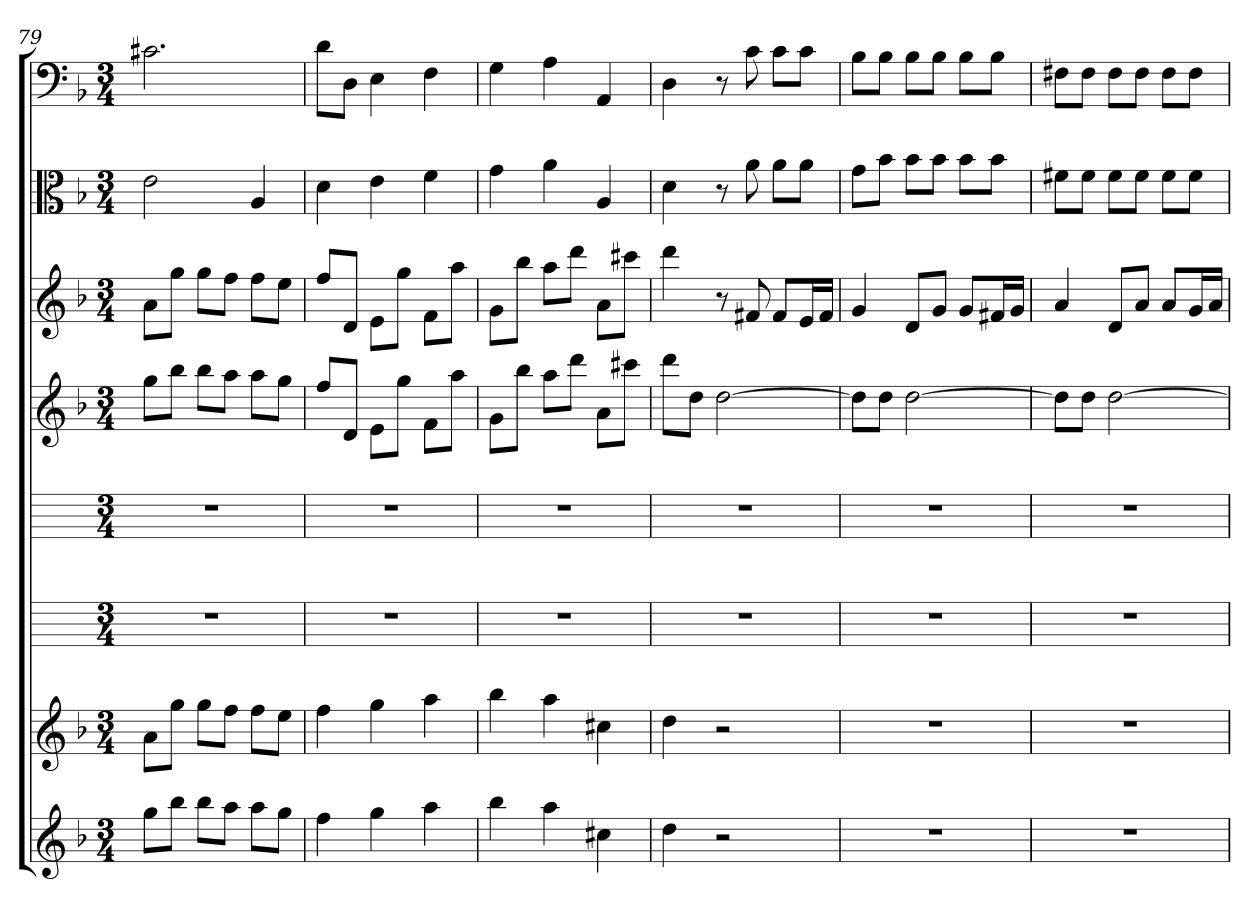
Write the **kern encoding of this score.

**kern	**kern	**kern	**kern	**kern	**kern	**kern	**kern
*part8	*part7	*part6	*part5	*part4	*part3	*part2	*part1
*staff8	*staff7	*staff6	*staff5	*staff4	*staff3	*staff2	*staff1
*	*	*	*	*	*	*clefC3	*clefF4
*k[b-]	*k[b-]	*k[]	*k[]	*k[b-]	*k[b-]	*k[b-]	*k[b-]
*F:	*F:	*	*	*F:	*F:	*F:	*F:
*M3/4	*M3/4	*M3/4	*M3/4	*M3/4	*M3/4	*M3/4	*M3/4
=79	=79	=79	=79	=79	=79	=79	=79
8ggL	8aL	2.r	2.r	8ggL	8aL	2e	2.c#X
8bb-J	8ggJ	.	.	8bb-J	8ggJ	.	.
8bb-L	8ggL	.	.	8bb-L	8ggL	.	.
8aaJ	8ffJ	.	.	8aaJ	8ffJ	.	.
8aaL	8ffL	.	.	8aaL	8ffL	4A	.
8ggJ	8eeJ	.	.	8ggJ	8eeJ	.	.
=80	=80	=80	=80	=80	=80	=80	=80
4ff	4ff	2.r	2.r	8ffL	8ffL	4d	8d\L
.	.	.	.	8dJ	8dJ	.	8D\J
4gg	4gg	.	.	8eL	8eL	4e	4E
.	.	.	.	8ggJ	8ggJ	.	.
4aa	4aa	.	.	8fL	8fL	4f	4F
.	.	.	.	8aaJ	8aaJ	.	.
=81	=81	=81	=81	=81	=81	=81	=81
4bb-	4bb-	2.r	2.r	8gL	8gL	4g	4G
.	.	.	.	8bb-J	8bb-J	.	.
4aa	4aa	.	.	8aaL	8aaL	4a	4A
.	.	.	.	8dddJ	8dddJ	.	.
4cc#X	4cc#X	.	.	8aL	8aL	4A	4AA
.	.	.	.	8ccc#XJ	8ccc#XJ	.	.
=82	=82	=82	=82	=82	=82	=82	=82
4dd	4dd	2.r	2.r	8dddL	4ddd	4d	4D
.	.	.	.	8ddJ	.	.	.
2r	2r	.	.	[2dd	8r	8r	8r
.	.	.	.	.	8f#X	8a	8c
.	.	.	.	.	8f#L	8a\L	8c\L
.	.	.	.	.	16eL	8a\J	8c\J
.	.	.	.	.	16f#JJ	.	.
=83	=83	=83	=83	=83	=83	=83	=83
2.r	2.r	2.r	2.r	8ddL]	4g	8g\L	8B-\L
.	.	.	.	8ddJ	.	8b-\J	8B-\J
.	.	.	.	[2dd	8dL	8b-\L	8B-\L
.	.	.	.	.	8gJ	8b-\J	8B-\J
.	.	.	.	.	8gL	8b-\L	8B-\L
.	.	.	.	.	16f#XL	8b-\J	8B-\J
.	.	.	.	.	16gJJ	.	.
=84	=84	=84	=84	=84	=84	=84	=84
2.r	2.r	2.r	2.r	8ddL]	4a	8f#X\L	8F#X\L
.	.	.	.	8ddJ	.	8f#\J	8F#\J
.	.	.	.	[2dd	8dL	8f#\L	8F#\L
.	.	.	.	.	8aJ	8f#\J	8F#\J
.	.	.	.	.	8aL	8f#\L	8F#\L
.	.	.	.	.	16gL	8f#\J	8F#\J
.	.	.	.	.	16aJJ	.	.
=	=	=	=	=	=	=	=
*-	*-	*-	*-	*-	*-	*-	*-
